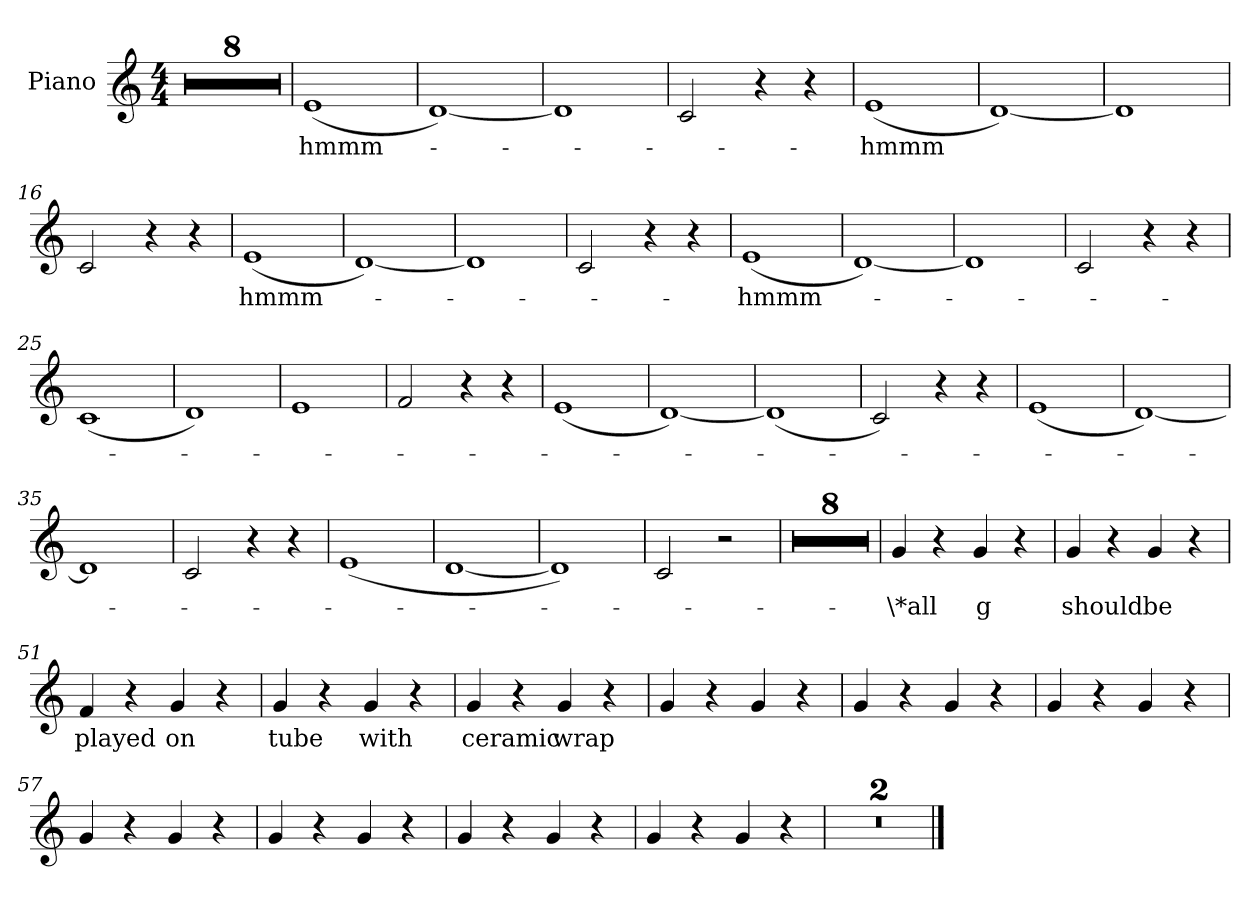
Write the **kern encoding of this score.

**kern	**text
*part1	*part1
*staff1	*staff1
*I"Piano	*
*I'Pno.	*
*clefG2	*
*k[]	*
*M4/4	*
=1	=1
1r	.
=2	=2
1r	.
=3	=3
1r	.
=4	=4
1r	.
=5	=5
1r	.
=6	=6
1r	.
=7	=7
1r	.
=8	=8
1r	.
=9	=9
!	!LO:LY:b
(1e	hmmm-
=10	=10
[1d)	.
=11	=11
1d]	.
=12	=12
2c/	.
4r	.
4r	.
=13	=13
!	!LO:LY:b
(1e	-hmmm
=14	=14
[1d)	.
=15	=15
1d]	.
!!LO:LB:g=z
=16	=16
2c/	.
4r	.
4r	.
=17	=17
!	!LO:LY:b
(1e	hmmm-
=18	=18
[1d)	.
=19	=19
1d]	.
=20	=20
2c/	.
4r	.
4r	.
=21	=21
!	!LO:LY:b
(1e	-hmmm-
=22	=22
[1d)	.
=23	=23
1d]	.
=24	=24
2c/	.
4r	.
4r	.
=25	=25
(1c	.
=26	=26
1d)	.
=27	=27
1e	.
=28	=28
2f/	.
4r	.
4r	.
=29	=29
(1e	.
!!LO:LB:g=z
=30	=30
[1d)	.
=31	=31
(1d]	.
=32	=32
2c/)	.
4r	.
4r	.
=33	=33
(1e	.
=34	=34
[1d)	.
=35	=35
1d]	.
=36	=36
2c/	.
4r	.
4r	.
=37	=37
(1e	.
=38	=38
[1d	.
=39	=39
1d])	.
=40	=40
2c/	.
2r	.
=41	=41
1r	.
=42	=42
1r	.
=43	=43
1r	.
=44	=44
1r	.
=45	=45
1r	.
=46	=46
1r	.
!!LO:LB:g=z
=47	=47
1r	.
=48	=48
1r	.
=49	=49
!	!LO:LY:b
4g/	\*all
4r	.
!	!LO:LY:b
4g/	g
4r	.
=50	=50
!	!LO:LY:b
4g/	should
4r	.
!	!LO:LY:b
4g/	be
4r	.
=51	=51
!	!LO:LY:b
4f/	played
4r	.
!	!LO:LY:b
4g/	on
4r	.
=52	=52
!	!LO:LY:b
4g/	tube
4r	.
!	!LO:LY:b
4g/	with
4r	.
=53	=53
!	!LO:LY:b
4g/	ceramic
4r	.
!	!LO:LY:b
4g/	wrap
4r	.
=54	=54
4g/	.
4r	.
4g/	.
4r	.
!!LO:LB:g=z
=55	=55
4g/	.
4r	.
4g/	.
4r	.
=56	=56
4g/	.
4r	.
4g/	.
4r	.
=57	=57
4g/	.
4r	.
4g/	.
4r	.
=58	=58
4g/	.
4r	.
4g/	.
4r	.
=59	=59
4g/	.
4r	.
4g/	.
4r	.
=60	=60
4g/	.
4r	.
4g/	.
4r	.
=61	=61
1r	.
=62	=62
1r	.
==	==
*-	*-
